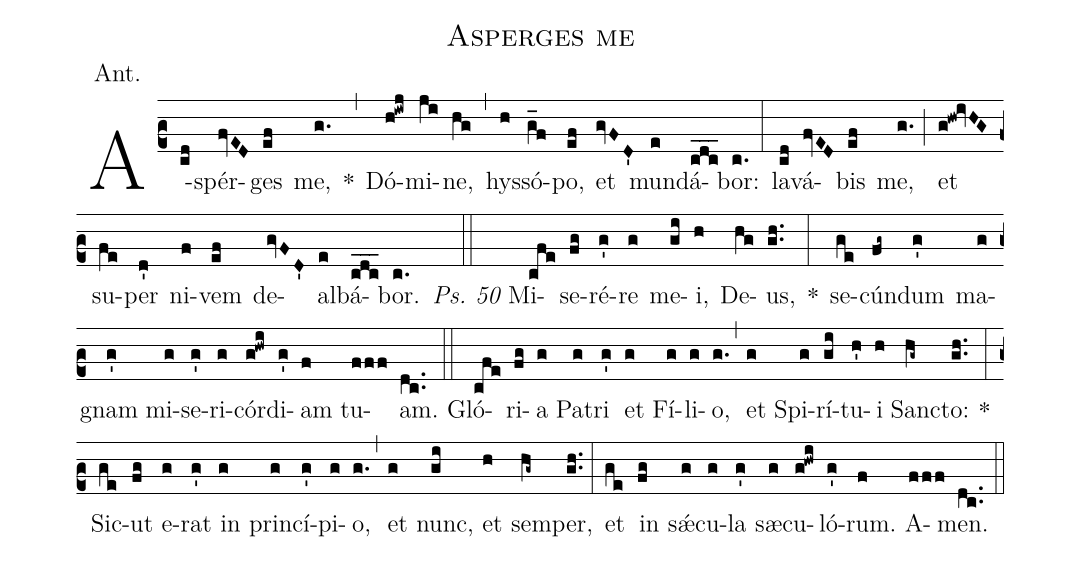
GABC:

name:Asperges me;
annotation:Ant.;
mode:7;
office-part:Antiphon;
%%
(c2) A-(cd)spér(fvED)ges(ef) me,(g.) *(,) Dó-(h!iwj)mi(ji)ne,(hg) (,) hys(h)só(g_f)po,(ef) et(gvFD') mun(e)dá(cdc___)bor:(c.) (:)
la(cd)vá(fvED)bis(ef) me,(g.) (;) et(g!hw!ivHG) su(fe)per(d') ni(f)vem(ef) de(gvFD')al(e)bá(cdc___)bor.(c.) (::)

%<i><v>{\rubrum Ps. 50 }</v></i> M{i}(cfe)se(fg)ré(g')re(g) me(gi)i,(h) De(hg)us,(gh..) *(:)
<i>Ps.~50</i> M{i}(cfe)se(fg)ré(g')re(g) me(gi)i,(h) De(hg)us,(gh..) *(:)
se(ge)cún(fg~)dum(g') ma(g)gnam(g') mi(g)se(g')ri(g)cór(g!hwi)di(g')am(f) tu(fff)am.(dc..) (::)

Gló(cfe)ri(fg)a(g) Pa(g)tri(g') et(g) Fí(g)li(g)o,(g.) (,) et(g) Spi(g)rí(gi)tu(h')i(h) San(hg~)cto:(gh..) *(:)
Sic(ge)ut(fg) e(g)rat(g') in(g) prin(g)cí(g')pi(g)o,(g.) (,) et(g) nunc,(gi) et(h) sem(hg~)per,(gh..) (:)
et(ge) in(fg) sǽ(g)cu(g)la(g') sæ(g)cu(g!hwi)ló(g')rum.(f) A(fff)men.(dc..) (::)
